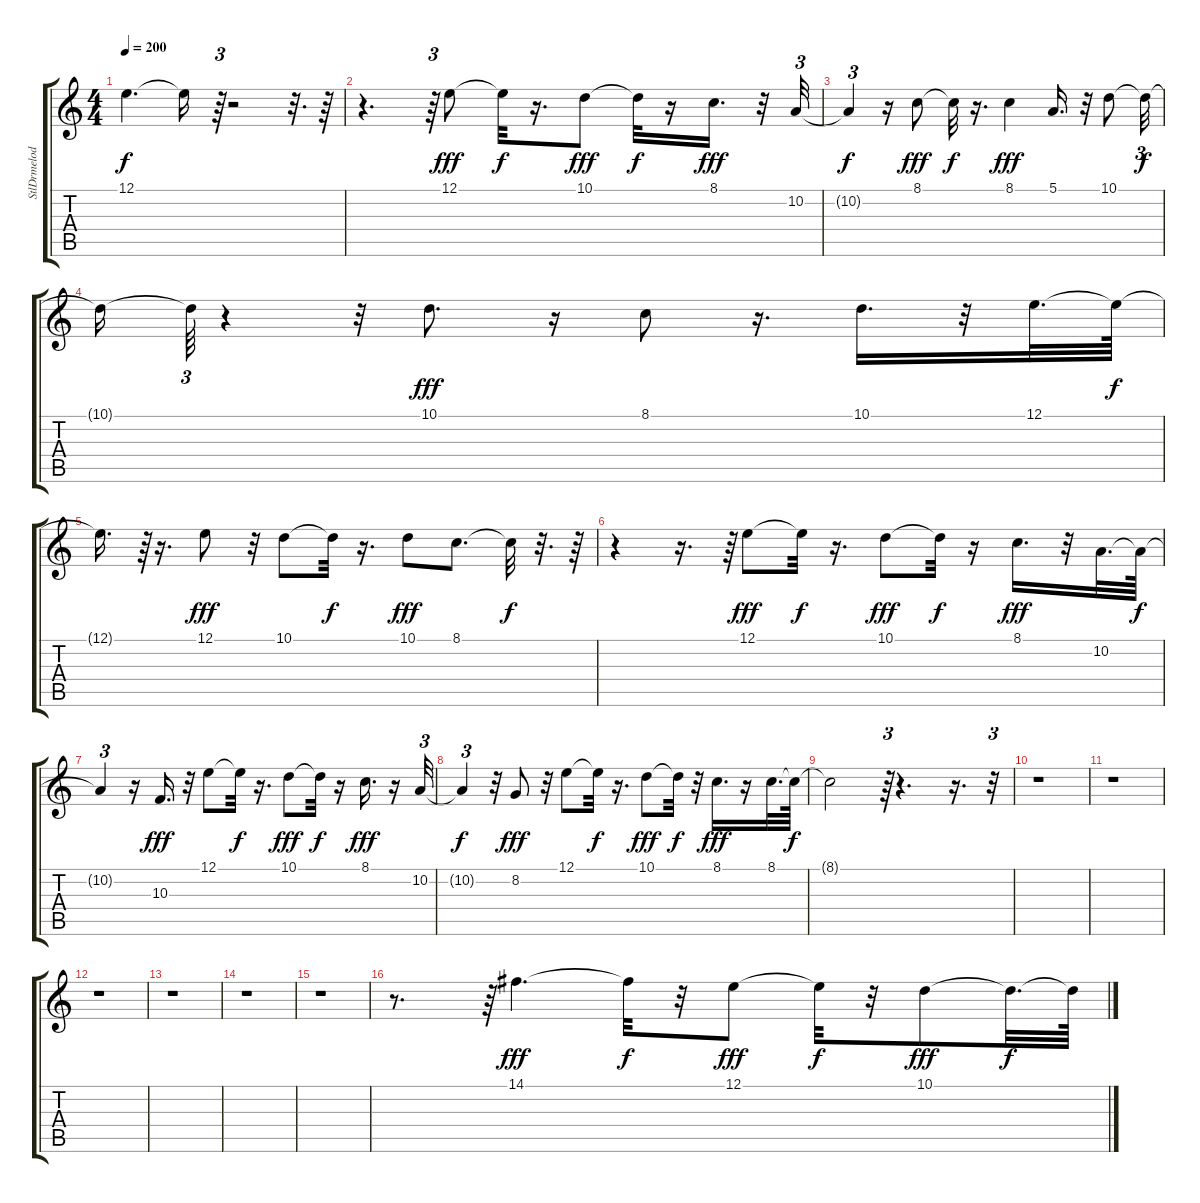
\track ("StlDrmelodyNoroll   " "StlDrmelod") {instrument steeldrums}
\staff {score tabs}
\tuning (E4 B3 G3 D3 A2 E2) {hide}
\ts (4 4)
\tempo 200
\clef g2
\ks c
12.1{t}.4{d dy f} 12.1{t}.16 r.64{tu (3 2)} r.2 r.32{d} r.64 |
r.4{d} r.64{tu (3 2)} 12.1.8{dy fff} 12.1{t}.32{dy f} r.16{d} 10.1.8{dy fff} 10.1{t}.32{dy f} r.16 8.1.16{d dy fff} r.32 10.2.32{tu (3 2)} |
10.2{t}.4{tu (3 2) dy f} r.16 8.1.8{dy fff} 8.1{t}.32{dy f} r.16{d} 8.1.4{dy fff} 5.1.16{d} r.32 10.1.8 10.1{t}.32{tu (3 2) dy f} |
10.1{t}.16 10.1{t}.64{tu (3 2)} r.4 r.32 10.1.8{d dy fff} r.16 8.1.8 r.16{d} 10.1.16{d} r.32 12.1.32{d} 12.1{t}.64{dy f} |
12.1{t}.16{d} r.64{tu (3 2)} r.16{d} 12.1.8{dy fff} r.32 10.1.8 10.1{t}.32{dy f} r.16{d} 10.1.8{dy fff} 8.1.8{d} 8.1{t}.32{dy f} r.32{d} r.64 |
r.4 r.16{d} r.64{tu (3 2)} 12.1.8{dy fff} 12.1{t}.32{dy f} r.16{d} 10.1.8{dy fff} 10.1{t}.32{dy f} r.16 8.1.16{d dy fff} r.32 10.2.32{d} 10.2{t}.64{dy f} |
10.2{t}.4{tu (3 2)} r.16 10.3.16{d dy fff} r.32 12.1.8 12.1{t}.32{dy f} r.16{d} 10.1.8{dy fff} 10.1{t}.32{dy f} r.16 8.1.16{d dy fff} r.16 10.2.32{tu (3 2)} |
10.2{t}.4{tu (3 2) dy f} r.32 8.2.8{dy fff} r.32 12.1.8 12.1{t}.32{dy f} r.16{d} 10.1.8{dy fff} 10.1{t}.32{dy f} r.32 8.1.16{d dy fff} r.16 8.1.32{d} 8.1{t}.64{dy f} |
8.1{t}.2 r.64{tu (3 2)} r.4{d} r.16{d} r.32{tu (3 2)} |
r.1 |
r.1 |
r.1 |
r.1 |
r.1 |
r.1 |
r.8{d} r.64{tu (3 2)} 14.1.4{d dy fff} 14.1{t}.32{dy f} r.32 12.1.8{dy fff} 12.1{t}.32{dy f} r.32 10.1.8{dy fff} 10.1{t}.32{d dy f} 10.1{t}.64
